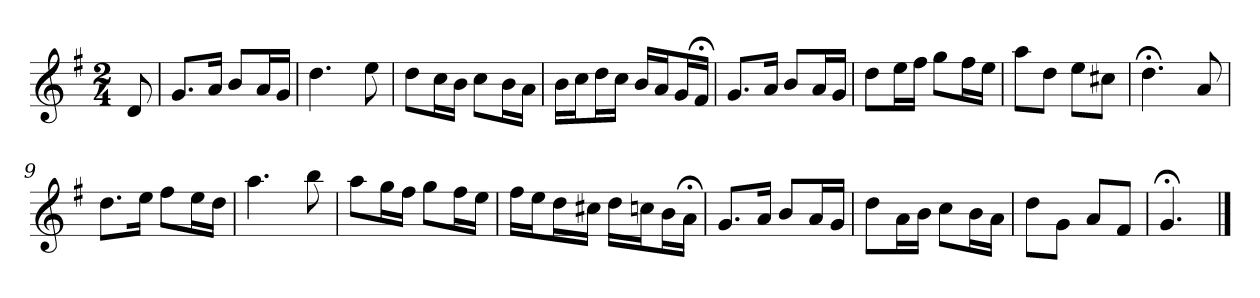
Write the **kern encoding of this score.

**kern
*part1
*staff1
*k[f#]
*G:
*M2/4
*MM120
=
8d
=1
8.gL
16aJk
8bL
16aL
16gJJ
=2
4.dd
8ee
=3
8ddL
16ccL
16bJJ
8ccL
16bL
16aJJ
=4
16bLL
16ccJ
16ddL
16ccJJ
16bLL
16aJ
16gL
16f#;<JJ
=5
8.gL
16aJk
8bL
16aL
16gJJ
=6
8ddL
16eeL
16ff#JJ
8ggL
16ff#L
16eeJJ
=7
8aaL
8ddJ
8eeL
8cc#XJ
=8
4.dd;<
8a
=9
8.ddL
16eeJk
8ff#L
16eeL
16ddJJ
=10
4.aa
8bb
=11
8aaL
16ggL
16ff#JJ
8ggL
16ff#L
16eeJJ
=12
16ff#LL
16eeJ
16ddL
16cc#XJJ
16ddLL
16ccnJ
16bL
16a;<JJ
=13
8.gL
16aJk
8bL
16aL
16gJJ
=14
8ddL
16aL
16bJJ
8ccL
16bL
16aJJ
=15
8ddL
8gJ
8aL
8f#J
=16
4.g;<
==
*-
